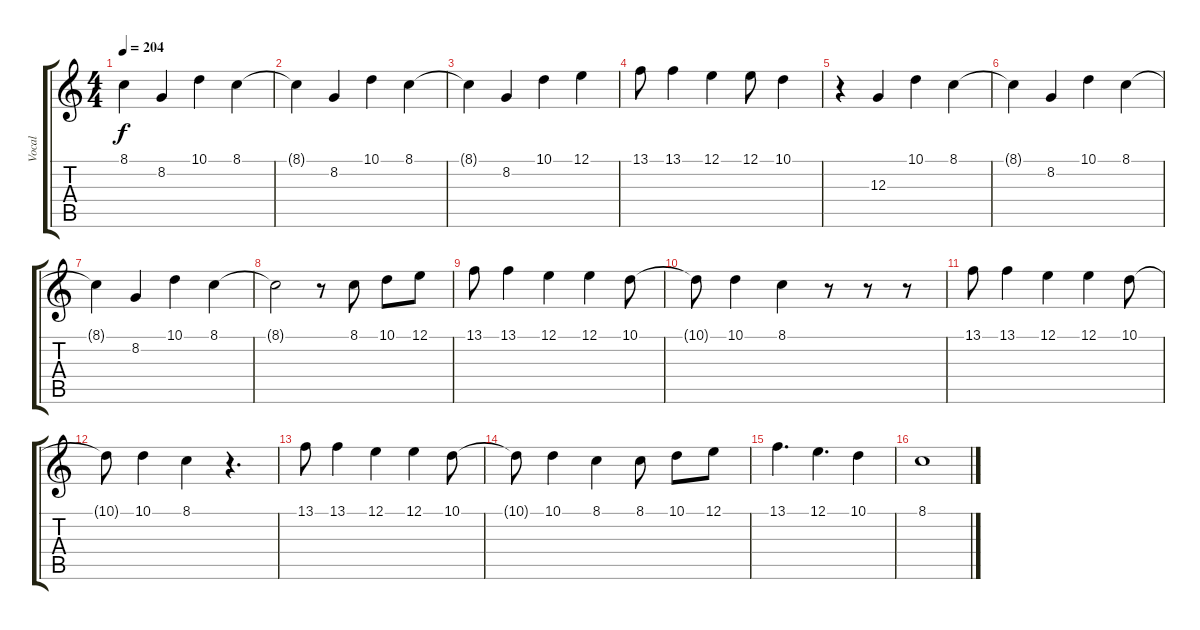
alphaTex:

\track ("Vocal" "Vocal") {instrument lead1square}
\staff {score tabs}
\tuning (E4 B3 G3 D3 A2 E2) {hide}
\ts (4 4)
\tempo 204
\clef g2
\ks c
8.1.4{dy f} 8.2.4 10.1.4 8.1.4 |
8.1{t}.4 8.2.4 10.1.4 8.1.4 |
8.1{t}.4 8.2.4 10.1.4 12.1.4 |
13.1.8 13.1.4 12.1.4 12.1.8 10.1.4 |
r.4 12.3.4 10.1.4 8.1.4 |
8.1{t}.4 8.2.4 10.1.4 8.1.4 |
8.1{t}.4 8.2.4 10.1.4 8.1.4 |
8.1{t}.2 r.8 8.1.8 10.1.8 12.1.8 |
13.1.8 13.1.4 12.1.4 12.1.4 10.1.8 |
10.1{t}.8 10.1.4 8.1.4 r.8 r.8 r.8 |
13.1.8 13.1.4 12.1.4 12.1.4 10.1.8 |
10.1{t}.8 10.1.4 8.1.4 r.4{d} |
13.1.8 13.1.4 12.1.4 12.1.4 10.1.8 |
10.1{t}.8 10.1.4 8.1.4 8.1.8 10.1.8 12.1.8 |
13.1.4{d} 12.1.4{d} 10.1.4 |
8.1.1
